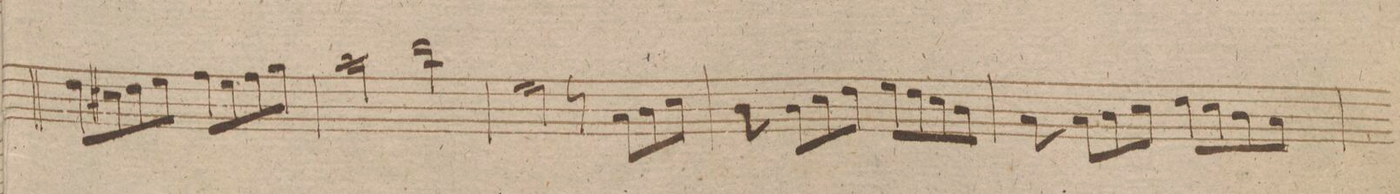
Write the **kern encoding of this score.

**kern	**dynam
*I"Viola.	*
*clefC3	*
*k[f#]	*
*met(c|)	*
*M2/2	*
8e\L	.
8d#X\	.
8e\	.
8f#\J	.
8g\L	.
8f#\	.
8g\	.
8a\J	.
=302	=302
2b\	.
2cc\	.
=303	=303
2f#\	.
8r	.
8B/L	.
8c\	.
8d\J	.
=304	=304
8c\	.
8c\L	.
8d\	.
8e\J	.
8f#\L	.
8e\	.
8d\	.
8c\J	.
=305	=305
8B\	.
8B/L	.
8c\	.
8d\J	.
8e\L	.
8d\	.
8c\	.
8B/J	.
=306	=306
*-	*-
